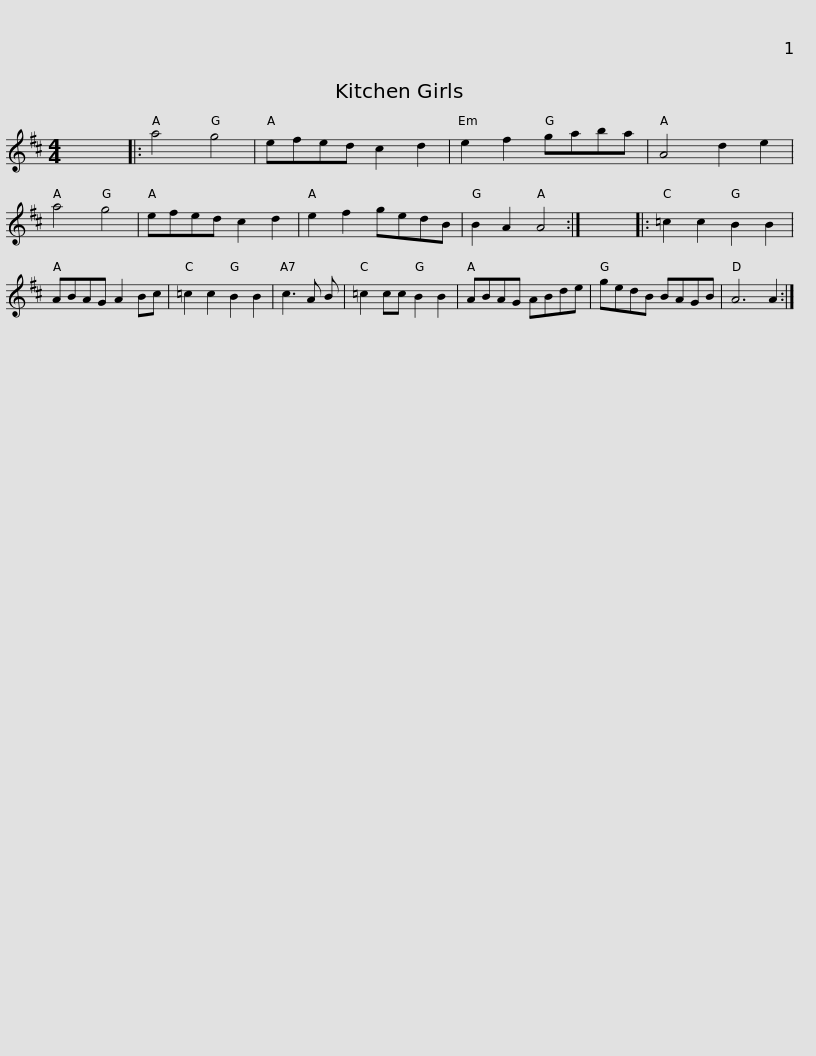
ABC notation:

X:1
L:1/8
M:4/4
I:linebreak $
K:D
V:1 treble
V:1
 x8 |: a4 g4 | efed c2 d2 | e2 f2 gaba | A4 d2 e2 |$ %5
 a4 g4 | efed c2 d2 | e2 f2 gedB | B2 A2 A4 :|$ x8 |: %10
 =c2 c2 B2 B2 | ABAG A2 Bc | =c2 c2 B2 B2 | c3 A B |$ =c2 cc B2 B2 | %15
 ABAG ABde | gedB BAGB | A6 A2 :| %18
